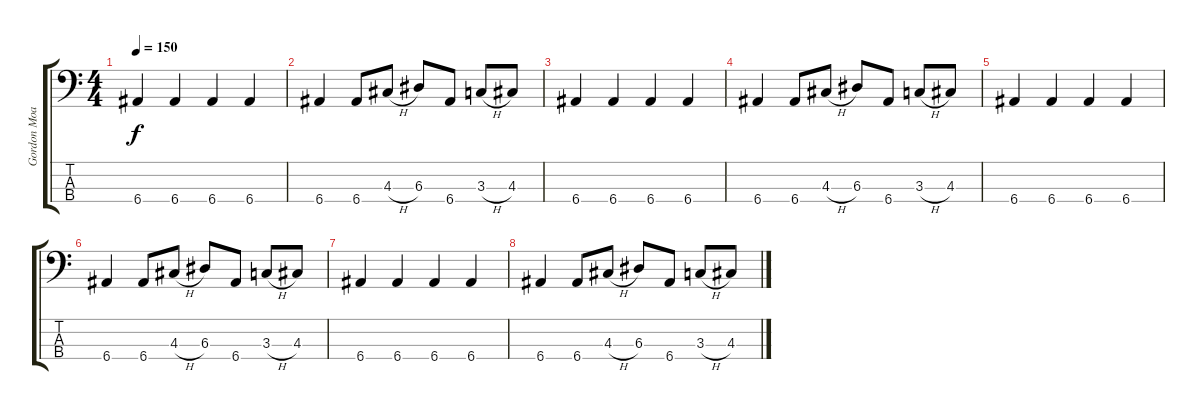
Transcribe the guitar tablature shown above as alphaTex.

\track ("Gordon Moakes (Bass)" "Gordon Moa") {instrument electricbasspick}
\staff {score tabs}
\tuning (G2 D2 A1 E1) {hide}
\ts (4 4)
\tempo 150
\clef f4
\ks c
6.4.4{dy f} 6.4.4 6.4.4 6.4.4 |
6.4.4 6.4.8 4.3{h}.8 6.3.8 6.4.8 3.3{h}.8 4.3.8 |
6.4.4 6.4.4 6.4.4 6.4.4 |
6.4.4 6.4.8 4.3{h}.8 6.3.8 6.4.8 3.3{h}.8 4.3.8 |
6.4.4 6.4.4 6.4.4 6.4.4 |
6.4.4 6.4.8 4.3{h}.8 6.3.8 6.4.8 3.3{h}.8 4.3.8 |
6.4.4 6.4.4 6.4.4 6.4.4 |
6.4.4 6.4.8 4.3{h}.8 6.3.8 6.4.8 3.3{h}.8 4.3.8
